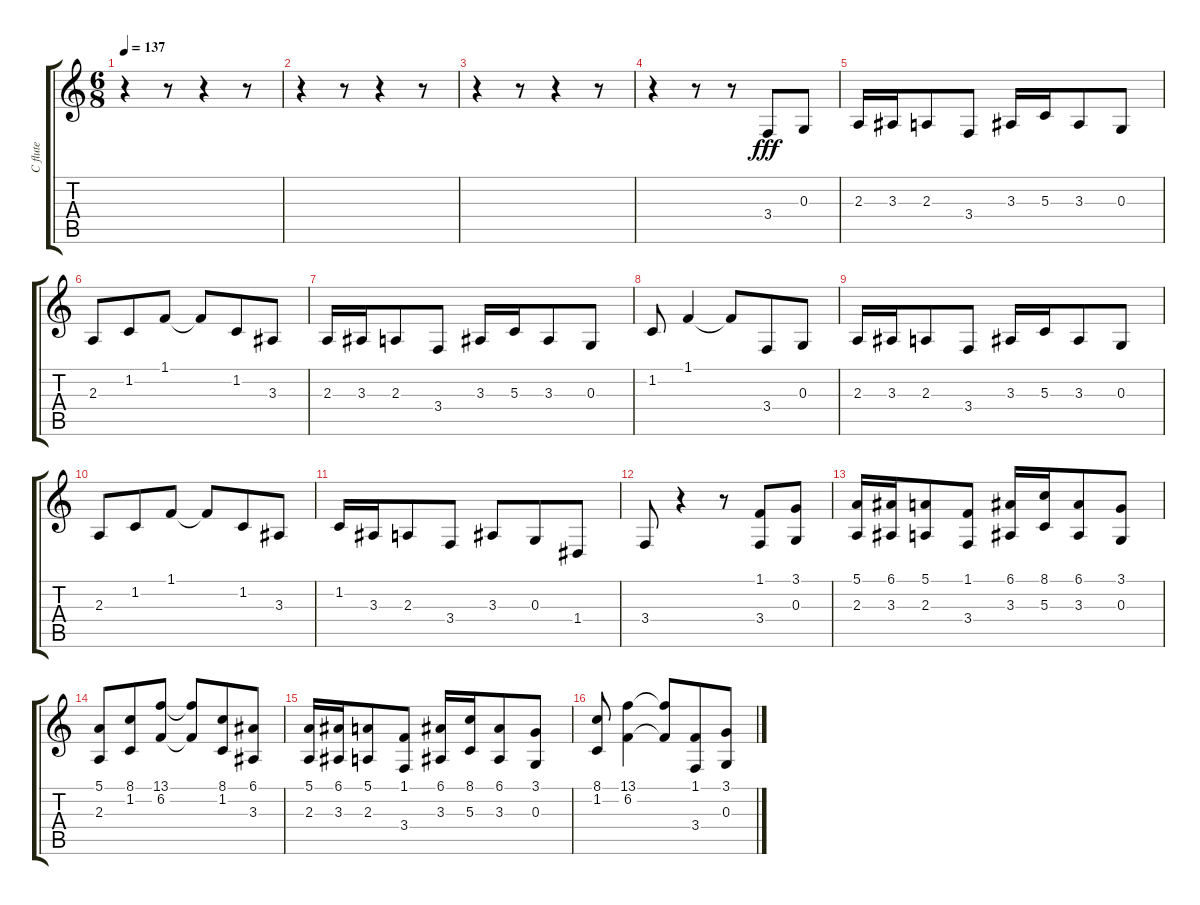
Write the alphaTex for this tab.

\track ("C flute" "C flute") {instrument flute}
\staff {score tabs}
\tuning (E4 B3 G3 D3 A2 E2) {hide}
\ts (6 8)
\tempo 137
\clef g2
\ks c
r.4{dy fff instrument flute} r.8 r.4 r.8 |
r.4 r.8 r.4 r.8 |
r.4 r.8 r.4 r.8 |
r.4 r.8 r.8 3.4.8 0.3.8 |
2.3.16 3.3.16 2.3.8 3.4.8 3.3.16 5.3.16 3.3.8 0.3.8 |
2.3.8 1.2.8 1.1.8 1.1{t}.8 1.2.8 3.3.8 |
2.3.16 3.3.16 2.3.8 3.4.8 3.3.16 5.3.16 3.3.8 0.3.8 |
1.2.8 1.1.4 1.1{t}.8 3.4.8 0.3.8 |
2.3.16 3.3.16 2.3.8 3.4.8 3.3.16 5.3.16 3.3.8 0.3.8 |
2.3.8 1.2.8 1.1.8 1.1{t}.8 1.2.8 3.3.8 |
1.2.16 3.3.16 2.3.8 3.4.8 3.3.8 0.3.8 1.4.8 |
3.4.8 r.4 r.8 (1.1 3.4).8 (3.1 0.3).8 |
(5.1 2.3).16 (6.1 3.3).16 (5.1 2.3).8 (1.1 3.4).8 (6.1 3.3).16 (8.1 5.3).16 (6.1 3.3).8 (3.1 0.3).8 |
(5.1 2.3).8 (8.1 1.2).8 (13.1 6.2).8 (13.1{t} 6.2{t}).8 (8.1 1.2).8 (6.1 3.3).8 |
(5.1 2.3).16 (6.1 3.3).16 (5.1 2.3).8 (1.1 3.4).8 (6.1 3.3).16 (8.1 5.3).16 (6.1 3.3).8 (3.1 0.3).8 |
(8.1 1.2).8 (13.1 6.2).4 (13.1{t} 6.2{t}).8 (1.1 3.4).8 (3.1 0.3).8
